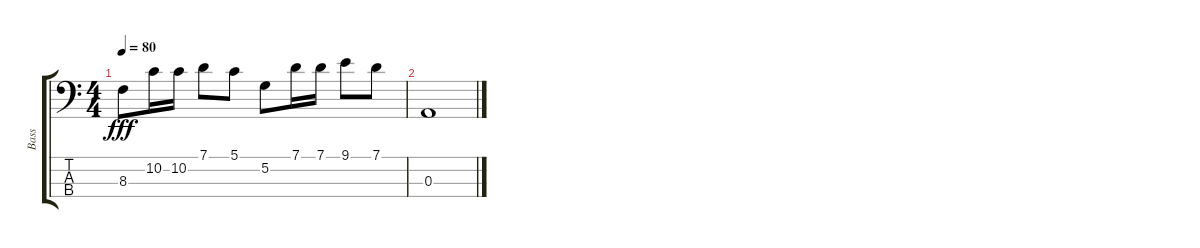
\track ("Bass" "Bass") {instrument electricbassfinger}
\staff {score tabs}
\tuning (G2 D2 A1 E1) {hide}
\ts (4 4)
\tempo 80
\clef f4
\ks c
8.3.8{dy fff} 10.2.16 10.2.16 7.1.8 5.1.8 5.2.8 7.1.16 7.1.16 9.1.8 7.1.8 |
0.3.1
